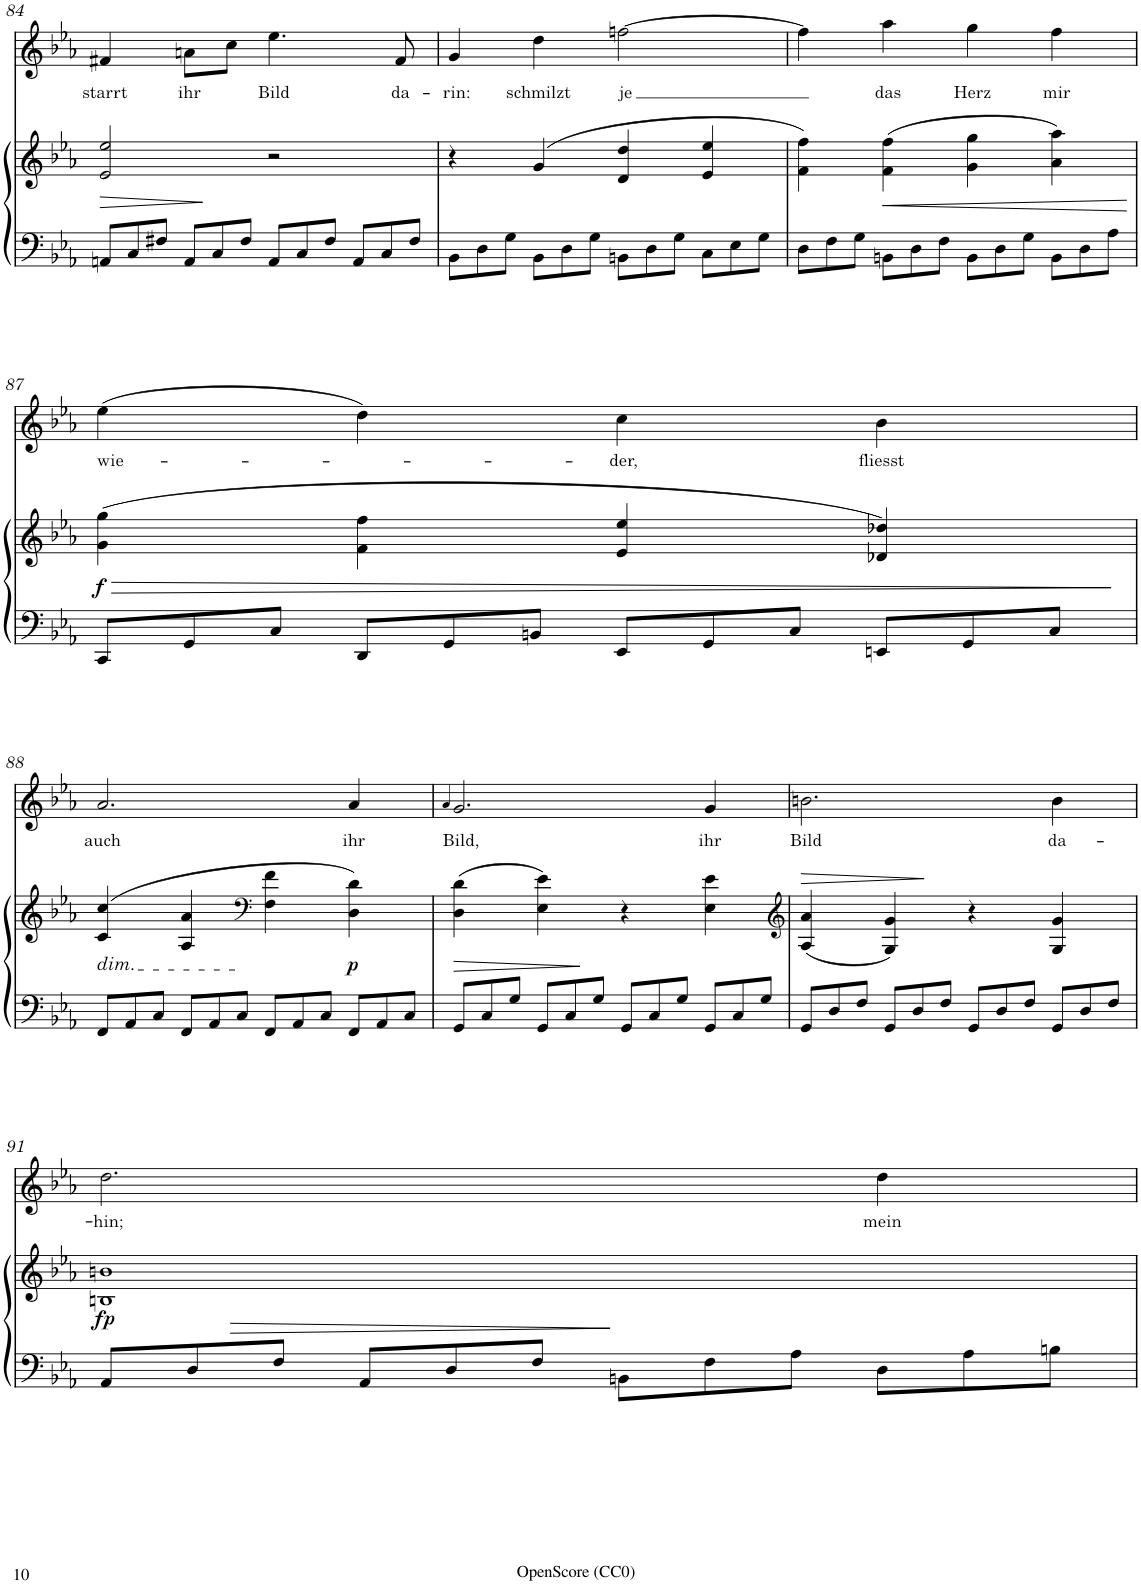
**kern	**kern	**dynam	**kern	**text
*part2	*part2	*part2	*part1	*part1
*staff3	*staff2	*staff2/3	*staff1	*staff1
*I"Pianoforte	*	*	*I"Singstimme Voice	*
*I'Pno	*	*	*	*
!!LO:PB:g=z
*clefF4	*clefG2	*	*clefG2	*
*k[b-e-a-]	*k[b-e-a-]	*	*k[b-e-a-]	*
*M4/4	*M4/4	*	*M4/4	*
*met(c)	*met(c)	*	*met(c)	*
*Xtuplet	*	*	*	*
=84	=84	=84	=84	=84
!	!	!LO:HP:b	!	!LO:LY:b
12AAn/L	2e-/ 2ee-/	>	4f#X/	starrt
12C/	.	.	.	.
12F#X/J	.	.	.	.
!	!	!	!	!LO:LY:b
12AA/L	.	.	8an\L	ihr
12C/	.	.	.	.
.	.	.	8cc\J	.
12F#/J	.	.	.	.
!	!	!	!	!LO:LY:b
12AA/L	2r	]	4.ee-\	Bild
12C/	.	.	.	.
12F#/J	.	.	.	.
12AA/L	.	.	.	.
12C/	.	.	.	.
!	!	!	!	!LO:LY:b
.	.	.	8f#/	da-
12F#/J	.	.	.	.
=85	=85	=85	=85	=85
!	!	!	!	!LO:LY:b
12BB-\L	4r	.	4g/	-rin:
12D\	.	.	.	.
12G\J	.	.	.	.
!	!	!	!	!LO:LY:b
12BB-\L	(>4g/	.	4dd\	schmilzt
12D\	.	.	.	.
12G\J	.	.	.	.
!	!	!	!	!LO:LY:b
12BBn\L	4d/ 4dd/	.	[2ffn\	je
12D\	.	.	.	.
12G\J	.	.	.	.
12C\L	4e-/ 4ee-/	.	.	.
12E-\	.	.	.	.
12G\J	.	.	.	.
=86	=86	=86	=86	=86
12D\L	4f\ 4ff\)	.	4ff\]	.
12F\	.	.	.	.
12G\J	.	.	.	.
!	!	!LO:HP:b	!	!LO:LY:b
12BBn\L	(4f\ 4ff\	<	4aa-\	das
12D\	.	.	.	.
12F\J	.	.	.	.
!	!	!	!	!LO:LY:b
12BB\L	4g\ 4gg\	.	4gg\	Herz
12D\	.	.	.	.
12G\J	.	.	.	.
!	!	!	!	!LO:LY:b
12BB\L	4a-\ 4aa-\)	.	4ff\	mir
12D\	.	.	.	.
12A-\J	.	.	.	.
.	.	[	.	.
!!LO:LB:g=z
=87	=87	=87	=87	=87
!	!	!LO:HP:b	!	!LO:LY:b
!	!	!LO:DY:n=1:b	!	!
12CC/L	(>4g\ 4gg\	> f	(4ee-\	wie-
12GG/	.	.	.	.
12C/J	.	.	.	.
12DD/L	4f\ 4ff\	.	4dd\)	.
12GG/	.	.	.	.
12BBn/J	.	.	.	.
!	!	!	!	!LO:LY:b
12EE-/L	4e-/ 4ee-/	.	4cc\	-der,
12GG/	.	.	.	.
12C/J	.	.	.	.
!	!	!	!	!LO:LY:b
12EEn/L	4d-X/ 4dd-X/)	.	4b-\	fliesst
12GG/	.	.	.	.
12C/J	.	.	.	.
.	.	]	.	.
!!LO:LB:g=z
=88	=88	=88	=88	=88
!	!LO:TX:b:i:t=dim.	!	!	!
!	!	!	!	!LO:LY:b
12FF/L	(4c/ 4cc/	.	2.a-/	auch
12AA-/	.	.	.	.
12C/J	.	.	.	.
12FF/L	4A-/ 4a-/	.	.	.
12AA-/	.	.	.	.
12C/J	.	.	.	.
*	*clefF4	*	*	*
12FF/L	4F\ 4f\	.	.	.
12AA-/	.	.	.	.
12C/J	.	.	.	.
!	!	!LO:DY:b	!	!LO:LY:b
12FF/L	4D\ 4d\)	p	4a-/	ihr
12AA-/	.	.	.	.
12C/J	.	.	.	.
=89	=89	=89	=89	=89
.	.	.	4qa-/	.
!	!	!LO:HP:b	!	!LO:LY:b
12GG/L	(4D\ 4d\	>	2.g/	Bild,
12C/	.	.	.	.
12G/J	.	.	.	.
12GG/L	4E-\ 4e-\)	.	.	.
12C/	.	.	.	.
12G/J	.	.	.	.
12GG/L	4r	]	.	.
12C/	.	.	.	.
12G/J	.	.	.	.
!	!	!	!	!LO:LY:b
12GG/L	4E-\ 4e-\	.	4g/	ihr
12C/	.	.	.	.
12G/J	.	.	.	.
=90	=90	=90	=90	=90
*	*clefG2	*	*	*
!	!	!LO:HP:b	!	!LO:LY:b
12GG/L	(4A-/ 4a-/	>	2.bn\	Bild
12D/	.	.	.	.
12F/J	.	.	.	.
12GG/L	4G/ 4g/)	.	.	.
12D/	.	.	.	.
12F/J	.	.	.	.
12GG/L	4r	]	.	.
12D/	.	.	.	.
12F/J	.	.	.	.
!	!	!	!	!LO:LY:b
12GG/L	4G/ 4g/	.	4b\	da-
12D/	.	.	.	.
12F/J	.	.	.	.
!!LO:LB:g=z
=91	=91	=91	=91	=91
*	*^	*	*	*
!	!	!	!LO:DY:a=2	!	!LO:LY:b
12AA-/L	1Bn 1bn	8ryy	fp	2.dd\	-hin;
12D/	.	.	.	.	.
!	!	!	!LO:HP:b	!	!
.	.	8ryy	>	.	.
12F/J	.	.	.	.	.
12AA-/L	.	4ryy	.	.	.
12D/	.	.	.	.	.
12F/J	.	.	.	.	.
12BBn\L	.	2ryy	]	.	.
12F\	.	.	.	.	.
12A-\J	.	.	.	.	.
!	!	!	!	!	!LO:LY:b
12D\L	.	.	.	4dd\	mein
12A-\	.	.	.	.	.
12Bn\J	.	.	.	.	.
*	*v	*v	*	*	*
=	=	=	=	=
*-	*-	*-	*-	*-
